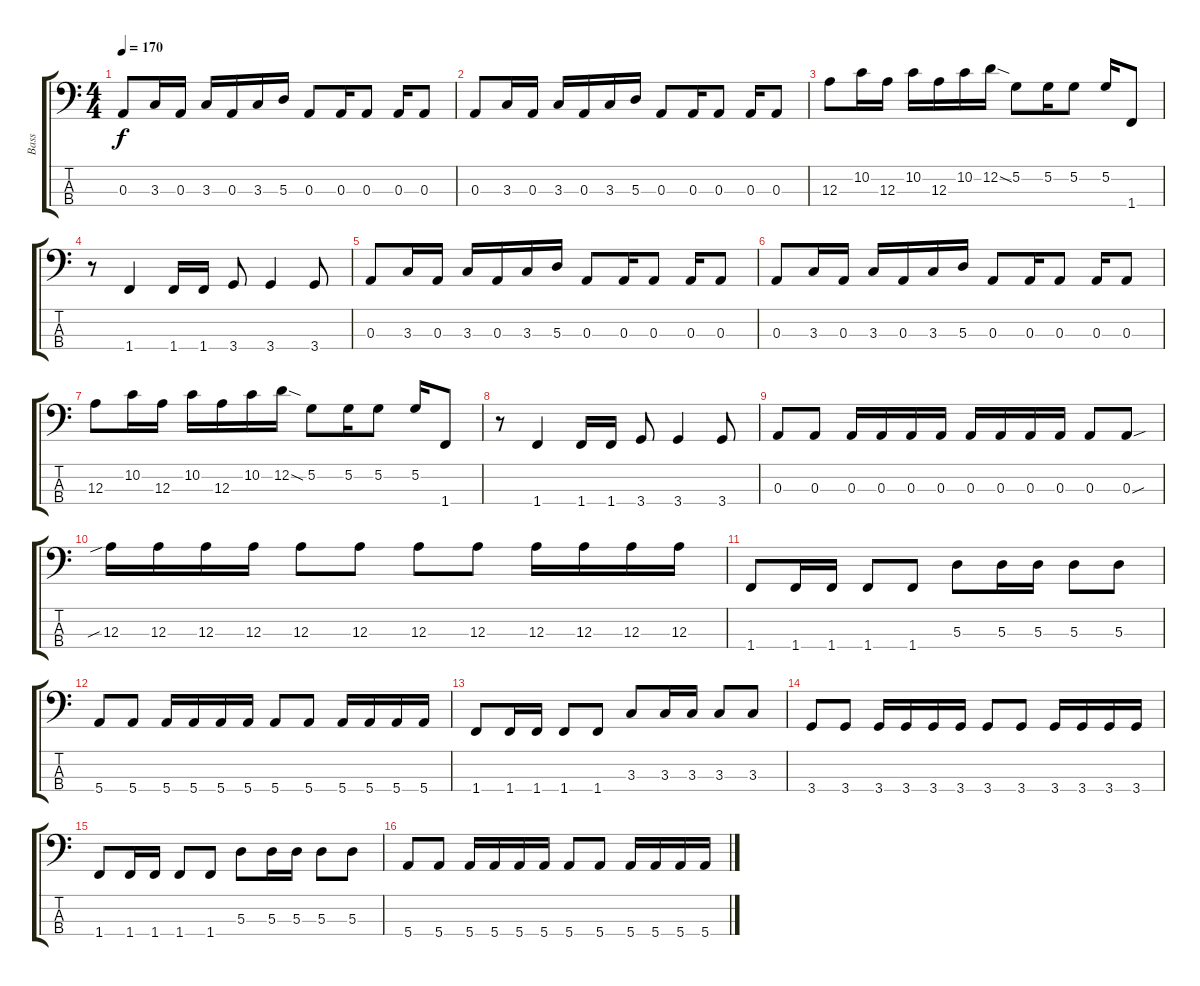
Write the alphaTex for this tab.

\track ("Bass" "Bass") {instrument electricbassfinger}
\staff {score tabs}
\tuning (G2 D2 A1 E1) {hide}
\ts (4 4)
\tempo 170
\clef f4
\ks c
0.3.8{dy f} 3.3.16 0.3.16 3.3.16 0.3.16 3.3.16 5.3.16 0.3.8 0.3.16 0.3.8 0.3.16 0.3.8 |
0.3.8 3.3.16 0.3.16 3.3.16 0.3.16 3.3.16 5.3.16 0.3.8 0.3.16 0.3.8 0.3.16 0.3.8 |
12.3.8 10.2.16 12.3.16 10.2.16 12.3.16 10.2.16 12.2{sod}.16 5.2.8 5.2.16 5.2.8 5.2.16 1.4.8 |
r.8 1.4.4 1.4.16 1.4.16 3.4.8 3.4.4 3.4.8 |
0.3.8 3.3.16 0.3.16 3.3.16 0.3.16 3.3.16 5.3.16 0.3.8 0.3.16 0.3.8 0.3.16 0.3.8 |
0.3.8 3.3.16 0.3.16 3.3.16 0.3.16 3.3.16 5.3.16 0.3.8 0.3.16 0.3.8 0.3.16 0.3.8 |
12.3.8 10.2.16 12.3.16 10.2.16 12.3.16 10.2.16 12.2{sod}.16 5.2.8 5.2.16 5.2.8 5.2.16 1.4.8 |
r.8 1.4.4 1.4.16 1.4.16 3.4.8 3.4.4 3.4.8 |
0.3.8 0.3.8 0.3.16 0.3.16 0.3.16 0.3.16 0.3.16 0.3.16 0.3.16 0.3.16 0.3.8 0.3{sou}.8 |
12.3{sib}.16 12.3.16 12.3.16 12.3.16 12.3.8 12.3.8 12.3.8 12.3.8 12.3.16 12.3.16 12.3.16 12.3.16 |
1.4.8 1.4.16 1.4.16 1.4.8 1.4.8 5.3.8 5.3.16 5.3.16 5.3.8 5.3.8 |
5.4.8 5.4.8 5.4.16 5.4.16 5.4.16 5.4.16 5.4.8 5.4.8 5.4.16 5.4.16 5.4.16 5.4.16 |
1.4.8 1.4.16 1.4.16 1.4.8 1.4.8 3.3.8 3.3.16 3.3.16 3.3.8 3.3.8 |
3.4.8 3.4.8 3.4.16 3.4.16 3.4.16 3.4.16 3.4.8 3.4.8 3.4.16 3.4.16 3.4.16 3.4.16 |
1.4.8 1.4.16 1.4.16 1.4.8 1.4.8 5.3.8 5.3.16 5.3.16 5.3.8 5.3.8 |
5.4.8 5.4.8 5.4.16 5.4.16 5.4.16 5.4.16 5.4.8 5.4.8 5.4.16 5.4.16 5.4.16 5.4.16
